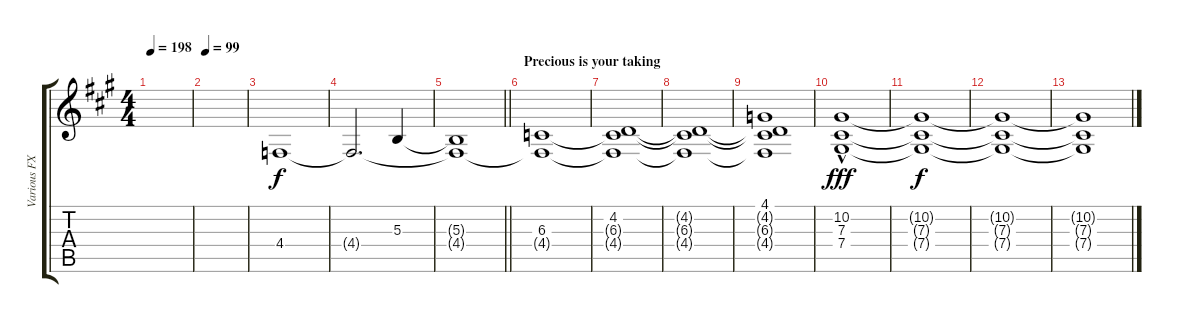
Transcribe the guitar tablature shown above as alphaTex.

\track ("Various FX" "Various FX") {instrument choiraahs}
\staff {score tabs}
\tuning (Eb4 Bb3 Gb3 Db3 Ab2 Eb2) {hide}
\ts (4 4)
\tempo 198
\clef g2
\ks f#minor
|
\tempo 99
|
4.4.1 |
4.4{t}.2{d} 5.3.4 |
\barLineRight lightlight
(5.3{t} 4.4{t}).1 |
\section ("" "Precious is your taking")
(6.3 4.4{t}).1 |
(4.2 6.3{t} 4.4{t}).1 |
(4.2{t} 6.3{t} 4.4{t}).1 |
(4.1 4.2{t} 6.3{t} 4.4{t}).1 |
(10.2{hac} 7.3{hac} 7.4{hac}).1{dy fff} |
(10.2{t} 7.3{t} 7.4{t}).1{dy f} |
(10.2{t} 7.3{t} 7.4{t}).1 |
(10.2{t} 7.3{t} 7.4{t}).1
